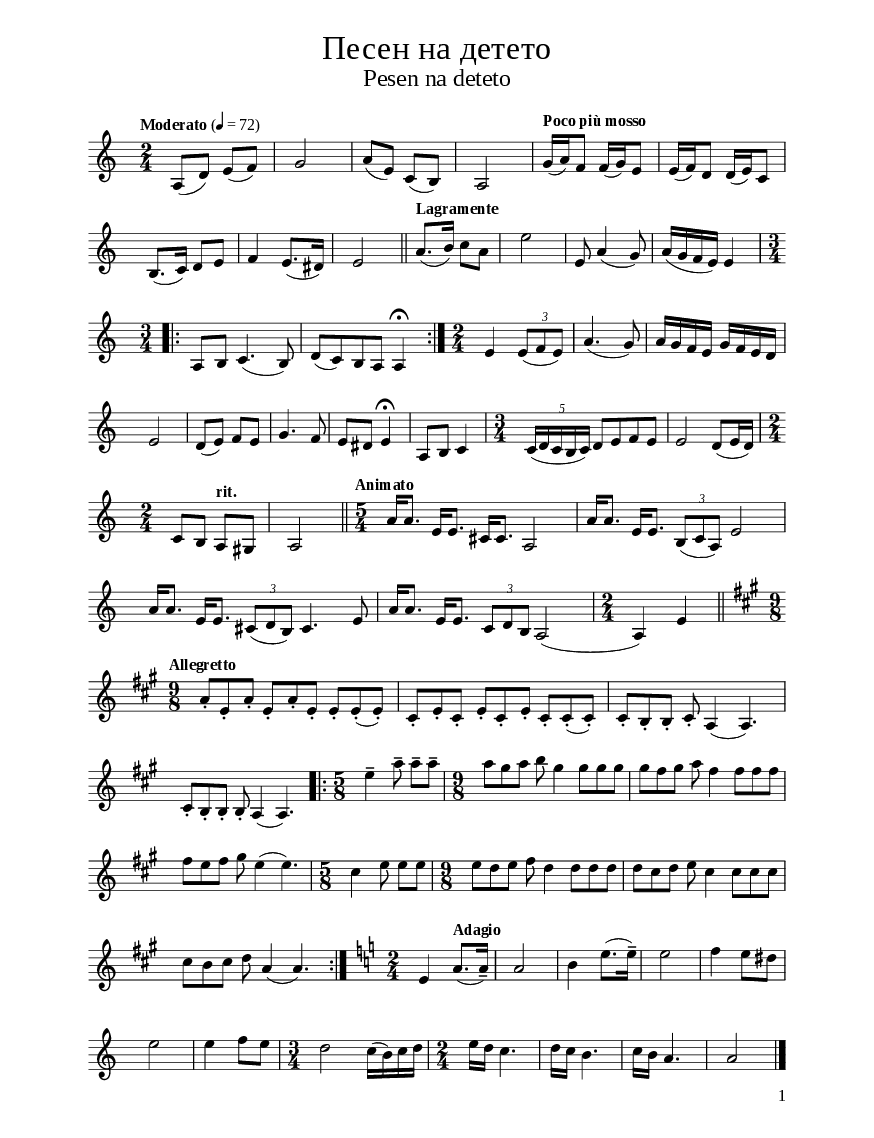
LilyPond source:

\version "2.24.0"

% include paper part and global functions
\include "include/globals.ily"
\bookpart {
  \paper {
    % the system system spacing is custom here so do not include bookpart-paper.ily
    print-all-headers = ##t
    print-page-number = ##t
    print-first-page-number = ##t

    % put page numbers on the bottom
    oddHeaderMarkup = \markup ""
    evenHeaderMarkup = \markup ""
    oddFooterMarkup = \markup
    \fill-line {
      ""
      \if \should-print-page-number \fromproperty #'page:page-number-string
    }
    evenFooterMarkup = \markup
    \fill-line {
      \if \should-print-page-number \fromproperty #'page:page-number-string
      ""
    }

    left-margin = 1.5\cm
    right-margin = 1.5\cm
    top-margin = 1.6\cm
    bottom-margin = 1.2\cm
    ragged-bottom = ##t % do not spread the staves to fill the whole vertical space

    % change distance between staves
    system-system-spacing =
    #'((basic-distance . 9)
       (minimum-distance . 6)
       (padding . 1)
       (stretchability . 9))
  }

  \header {
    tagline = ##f
  }

  \score {
    \include "include/score-layout.ily"

    \new Voice \absolute {
      \clef treble
      \key a \minor
      \time 2/4
      \tempoFunc "Moderato" 4 "72"
      a8 ( d'8 ) e'8 ( f'8 ) | % 2
      g'2 | % 3
      a'8 ( e'8 ) c'8 ( b8 ) | % 4
      a2 | % 5
      \tempo "Poco più mosso"
      g'16
      ( a'16 ) f'8 f'16 ( g'16 )
      e'8 | % 6
      e'16 ( f'16 ) d'8 d'16 ( e'16 ) c'8 \break | % 7
      b8. ( c'16 ) d'8 e'8 | % 8
      f'4 e'8. ( dis'16 ) | % 9

      e'2 \bar "||"
      \tempo "Lagramente"
      a'8.  ( b'16 ) c''8 a'8 | % 11
      e''2 | % 12
      e'8 a'4 ( g'8 ) | % 13
      a'16 ( g'16 f'16 e'16 ) e'4 \break | % 14
      \time 3/4  \repeat volta 2 {
        a8 b8 c'4. ( b8 ) | % 15
        d'8 ( c'8 ) b8 a8 a4 \fermata
      }
      | % 16

      \time 2/4  e'4 \once \override TupletBracket.stencil = ##f
      \times 2/3  {
        e'8( f'8 e'8 )
      }
      | % 17
      a'4. ( g'8 ) | % 18
      a'16 g'16 f'16 e'16 g'16 f'16 e'16 d'16 \break | % 19
      e'2 |
      d'8 ( e'8 ) f'8 e'8 | % 21
      g'4. f'8 | % 22
      e'8 dis'8 e'4 \fermata | % 23
      a8 b8 c'4 | % 24
      \time 3/4  \once \override TupletBracket.stencil = ##f
      \times 4/5  {
        c'16 ( d'16 c'16 b16 c'16)
      }
      d'8 e'8 f'8 e'8 | % 25
      e'2 d'8 ( e'16 d'16 ) \break | % 26
      \time 2/4  c'8 b8 a8^\markup{ \bold {rit.} } gis8 | % 27
      a2 \bar "||"
      \time 5/4  | % 28
      \tempo "Animato"
      a'16  a'8. e'16 e'8. cis'16 cis'8. a2 | % 29
      a'16 a'8. e'16 e'8. \once \override TupletBracket.stencil = ##f
      \times 2/3  {
        b8 ( c'8 a8 )
      }
      e'2 \break |
      a'16 a'8. e'16 e'8. \once \override TupletBracket.stencil = ##f
      \times 2/3  {
        cis'8 ( d'8 b8 )
      }
      cis'4. e'8 | % 31
      a'16 a'8. e'16 e'8. \once \override TupletBracket.stencil = ##f
      \times 2/3  {
        c'8 d'8 b8
      }
      a2 ( | % 32
      \time 2/4  a4 ) e'4 \bar "||"
      \break | % 33
      \key a \major \time 9/8 | % 33
      \tempo "Allegretto"
      a'8  -. e'8 -. a'8 -. e'8 -. a'8 -. e'8
      -. e'8 -. e'8 ( -. e'8 ) -. | % 34
      cis'8 -. e'8 -. cis'8 -. e'8 -. cis'8 -. e'8 -. cis'8 -. cis'8 ( -.
      cis'8 ) -. | % 35
      cis'8 -. b8 -. b8 -. cis'8 -. a4 ( a4. ) \break | % 36
      cis'8 -. b8 -. b8 -. b8 -. a4 ( a4. ) | % 37
      \time 5/8  \repeat volta 2 {
        e''4 -- a''8 -- a''8 -- a''8 -- | % 38
        \time 9/8  a''8 gis''8 a''8 b''8 gis''4 gis''8 gis''8 gis''8 | % 39
        gis''8 fis''8 gis''8 a''8 fis''4 fis''8 fis''8 fis''8 \break |
        fis''8 e''8 fis''8 gis''8 e''4 ( e''4. ) | % 41
        \time 5/8  cis''4 e''8 e''8 e''8 | % 42
        \time 9/8  e''8 d''8 e''8 fis''8 d''4 d''8 d''8 d''8 | % 43
        d''8 cis''8 d''8 e''8 cis''4 cis''8 cis''8 cis''8 \break | % 44
        cis''8 b'8 cis''8 d''8 a'4 ( a'4. )
      }
      | % 45
      \key c \major \time 2/4 | % 45
      e'4 \tempo "Adagio"
      a'8. ( a'16 ) -- | % 46
      a'2 | % 47
      b'4 e''8. ( e''16 ) -- | % 48
      e''2 | % 49
      f''4 e''8 dis''8 \break |
      e''2 | % 51
      e''4 f''8 e''8 | % 52
      \time 3/4  d''2 c''16 ( b'16 ) c''16 d''16 | % 53
      \time 2/4  e''16 d''16 c''4. | % 54
      d''16 c''16 b'4. | % 55
      c''16 b'16 a'4. | % 56
      a'2 \bar "|."
    }

    \addlyrics {

    }

    \addlyrics {

    }
    \header {
      title = \titleFunc " Песен на детето " "Pesen na deteto"
    }

    \midi{}

  } % score
  %\markup \dc-two "D.C." "con repetitione"

  \pageBreak

  % include foreign translation(s) of the song
  %\include "lyrics_de/020_bratstvo_edinstvo_lyrics_de.ly"

} % bookpart
